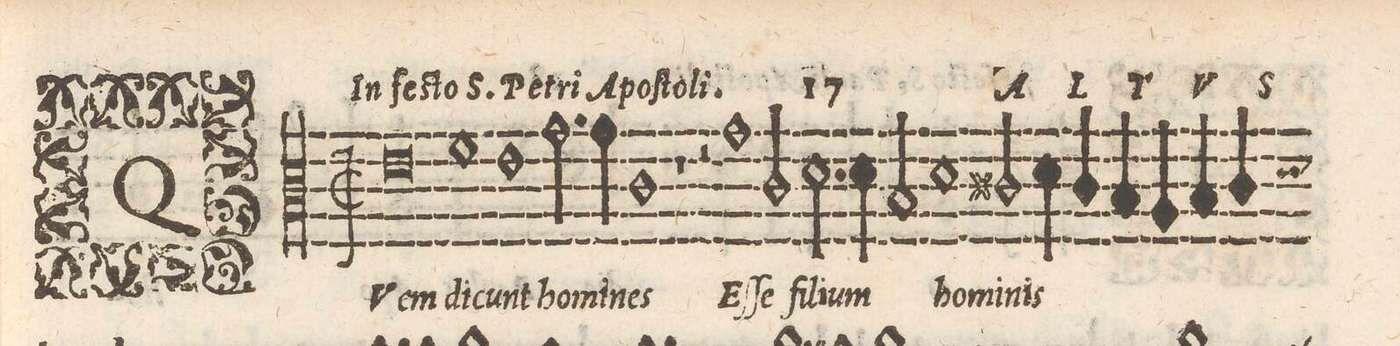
**kern	**text
*I"ALTVS	*
*clefC3	*
*k[]	*
*met(C|)	*
*M2/1	*
0e	QVem
=2-	=2-
1f	di-
1e	-cunt
=3-	=3-
2.g\	ho-
4g\	-mi-
1c	-nes
=4-	=4-
1r	.
2r	.
1g\	Eſ-
=5-	=5-
2c/	ſe
2.d\	fi-
4d\	-li-
=6-	=6-
2B/	-um
1d\	ho-
2c#X/	-mi-
=7-	=7-
4d\	-nis
4cny/	.
4B/	.
4A/	.
4B/	.
4c/	.
*custos:d	*
*-	*-
